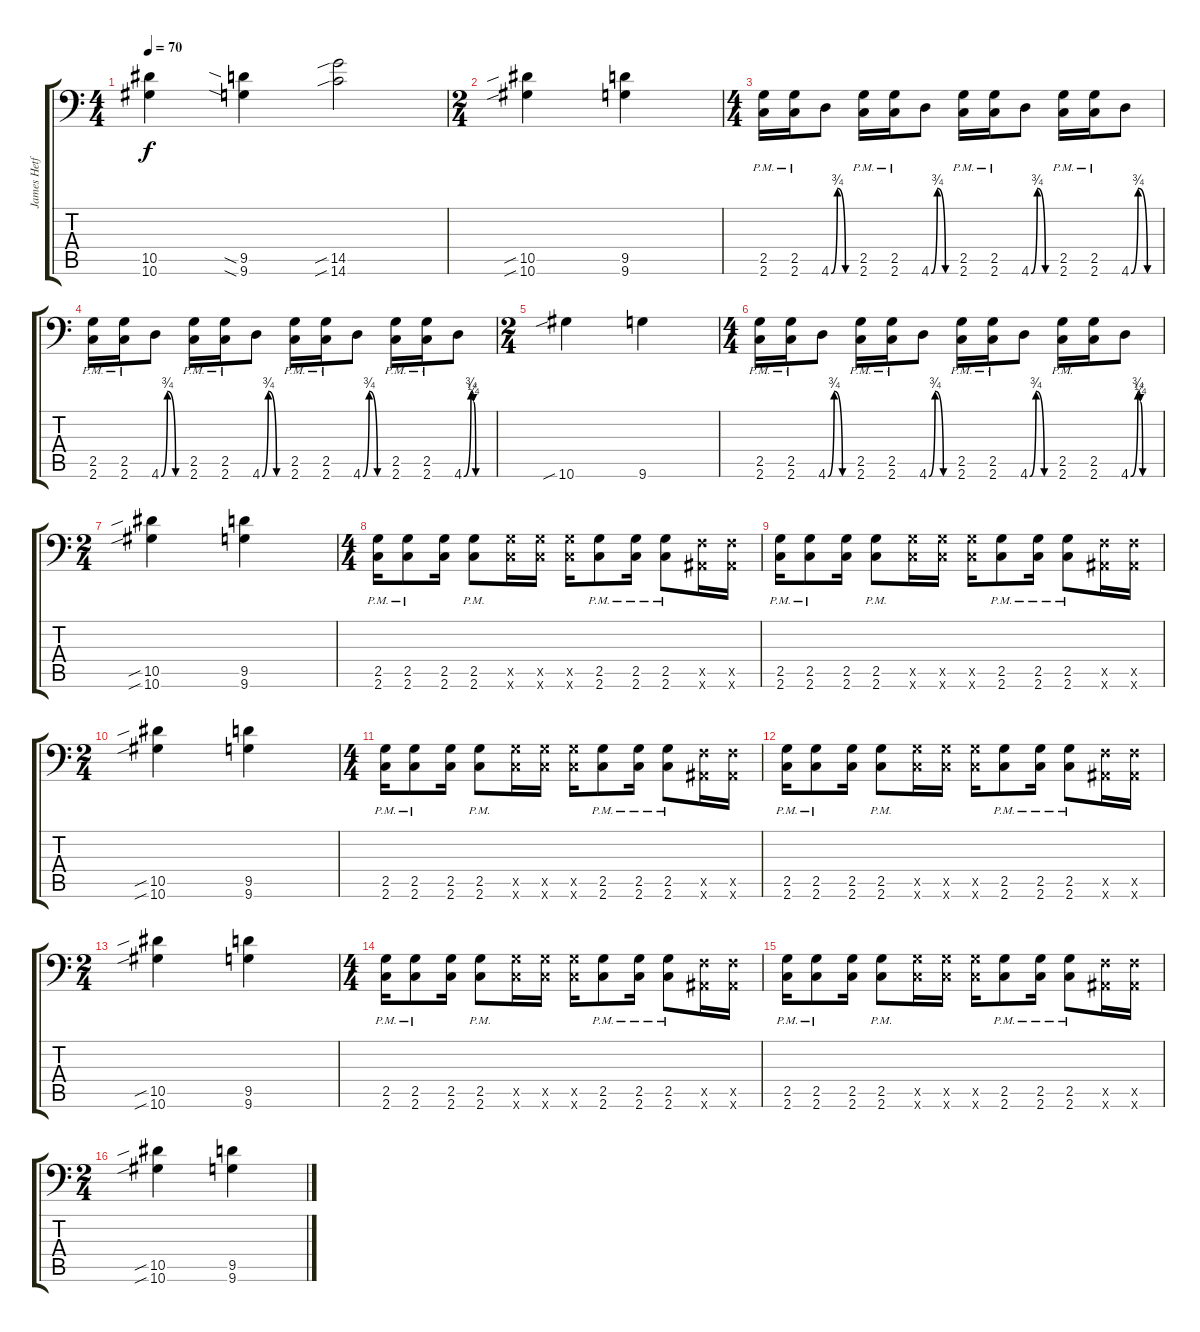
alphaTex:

\track ("James Hetfield" "James Hetf") {instrument distortionguitar}
\staff {score tabs}
\tuning (C4 G3 Eb3 Bb2 F2 Bb1) {hide}
\ts (4 4)
\tempo 70
\clef f4
\ks c
(10.5 10.6).4{dy f} (9.5{sia} 9.6{sia}).4 (14.5{sib} 14.6{sib}).2 |
\ts (2 4)
(10.5{sib} 10.6{sib}).4 (9.5 9.6).4 |
\ts (4 4)
(2.5{pm} 2.6{pm}).16 (2.5{pm} 2.6{pm}).16 4.6{be (custom 0 0 15 3 35 0 60 0)}.8 (2.5{pm} 2.6).16 (2.5{pm} 2.6).16 4.6{be (custom 0 0 15 3 35 0 60 0)}.8 (2.5{pm} 2.6{pm}).16 (2.5{pm} 2.6{pm}).16 4.6{be (custom 0 0 15 3 35 0 60 0)}.8 (2.5{pm} 2.6{pm}).16 (2.5{pm} 2.6{pm}).16 4.6{be (custom 0 0 15 3 35 0 60 0)}.8 |
(2.5{pm} 2.6{pm}).16 (2.5{pm} 2.6{pm}).16 4.6{be (custom 0 0 15 3 35 0 60 0)}.8 (2.5{pm} 2.6).16 (2.5{pm} 2.6).16 4.6{be (custom 0 0 15 3 35 0 60 0)}.8 (2.5{pm} 2.6{pm}).16 (2.5{pm} 2.6{pm}).16 4.6{be (custom 0 0 15 3 35 0 60 0)}.8 (2.5{pm} 2.6{pm}).16 (2.5{pm} 2.6{pm}).16 4.6{be (custom 0 0 15 3 20 1 25 0 60 0)}.8 |
\ts (2 4)
10.6{sib}.4 9.6.4 |
\ts (4 4)
(2.5{pm} 2.6{pm}).16 (2.5{pm} 2.6{pm}).16 4.6{be (custom 0 0 15 3 35 0 60 0)}.8 (2.5{pm} 2.6).16 (2.5{pm} 2.6).16 4.6{be (custom 0 0 15 3 35 0 60 0)}.8 (2.5{pm} 2.6{pm}).16 (2.5{pm} 2.6{pm}).16 4.6{be (custom 0 0 15 3 35 0 60 0)}.8 (2.5 2.6{pm}).16 (2.5 2.6).16 4.6{be (custom 0 0 15 3 20 1 25 0 60 0)}.8 |
\ts (2 4)
(10.5{sib} 10.6{sib}).4 (9.5 9.6).4 |
\ts (4 4)
(2.5{pm} 2.6{pm}).16 (2.5{pm} 2.6{pm}).8 (2.5 2.6).16 (2.5{pm} 2.6{pm}).8 (2.5{x} 2.6{x}).16 (2.5{x} 2.6{x}).16 (2.5{x} 2.6{x}).16 (2.5{pm} 2.6{pm}).8 (2.5{pm} 2.6{pm}).16 (2.5{pm} 2.6{pm}).8 (0.5{x} 0.6{x}).16 (0.5{x} 0.6{x}).16 |
(2.5{pm} 2.6{pm}).16 (2.5{pm} 2.6{pm}).8 (2.5 2.6).16 (2.5{pm} 2.6{pm}).8 (2.5{x} 2.6{x}).16 (2.5{x} 2.6{x}).16 (2.5{x} 2.6{x}).16 (2.5{pm} 2.6{pm}).8 (2.5{pm} 2.6{pm}).16 (2.5{pm} 2.6{pm}).8 (0.5{x} 0.6{x}).16 (0.5{x} 0.6{x}).16 |
\ts (2 4)
(10.5{sib} 10.6{sib}).4 (9.5 9.6).4 |
\ts (4 4)
(2.5{pm} 2.6{pm}).16 (2.5{pm} 2.6{pm}).8 (2.5 2.6).16 (2.5{pm} 2.6{pm}).8 (2.5{x} 2.6{x}).16 (2.5{x} 2.6{x}).16 (2.5{x} 2.6{x}).16 (2.5{pm} 2.6{pm}).8 (2.5{pm} 2.6{pm}).16 (2.5{pm} 2.6{pm}).8 (0.5{x} 0.6{x}).16 (0.5{x} 0.6{x}).16 |
(2.5{pm} 2.6{pm}).16 (2.5{pm} 2.6{pm}).8 (2.5 2.6).16 (2.5{pm} 2.6{pm}).8 (2.5{x} 2.6{x}).16 (2.5{x} 2.6{x}).16 (2.5{x} 2.6{x}).16 (2.5{pm} 2.6{pm}).8 (2.5{pm} 2.6{pm}).16 (2.5{pm} 2.6{pm}).8 (0.5{x} 0.6{x}).16 (0.5{x} 0.6{x}).16 |
\ts (2 4)
(10.5{sib} 10.6{sib}).4 (9.5 9.6).4 |
\ts (4 4)
(2.5{pm} 2.6{pm}).16 (2.5{pm} 2.6{pm}).8 (2.5 2.6).16 (2.5{pm} 2.6{pm}).8 (2.5{x} 2.6{x}).16 (2.5{x} 2.6{x}).16 (2.5{x} 2.6{x}).16 (2.5{pm} 2.6{pm}).8 (2.5{pm} 2.6{pm}).16 (2.5{pm} 2.6{pm}).8 (0.5{x} 0.6{x}).16 (0.5{x} 0.6{x}).16 |
(2.5{pm} 2.6{pm}).16 (2.5{pm} 2.6{pm}).8 (2.5 2.6).16 (2.5{pm} 2.6{pm}).8 (2.5{x} 2.6{x}).16 (2.5{x} 2.6{x}).16 (2.5{x} 2.6{x}).16 (2.5{pm} 2.6{pm}).8 (2.5{pm} 2.6{pm}).16 (2.5{pm} 2.6{pm}).8 (0.5{x} 0.6{x}).16 (0.5{x} 0.6{x}).16 |
\ts (2 4)
(10.5{sib} 10.6{sib}).4 (9.5 9.6).4
